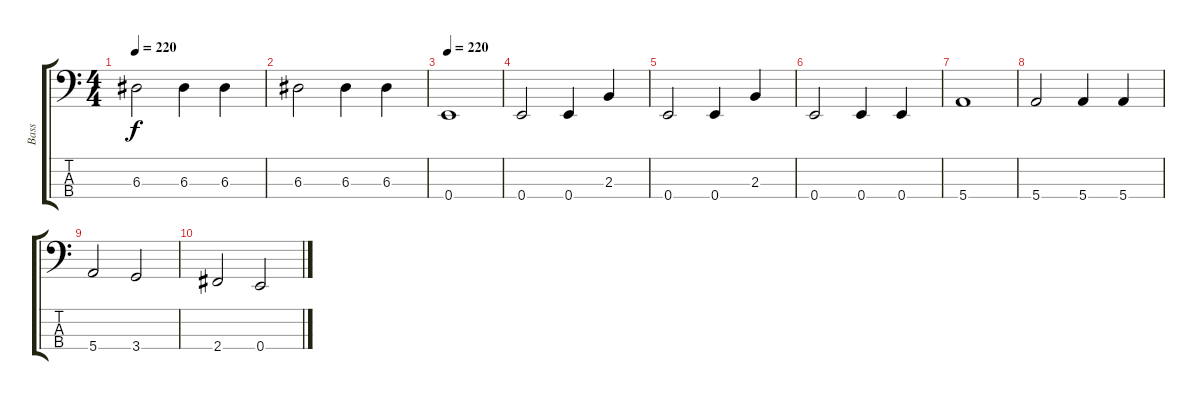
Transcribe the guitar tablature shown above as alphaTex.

\track ("Bass" "Bass") {instrument electricbassfinger}
\staff {score tabs}
\tuning (G2 D2 A1 E1) {hide}
\ts (4 4)
\tempo 220
\clef f4
\ks c
6.3.2{dy f} 6.3.4 6.3.4 |
6.3.2 6.3.4 6.3.4 |
\tempo 250
\tempo 220
0.4.1 |
0.4.2 0.4.4 2.3.4 |
0.4.2 0.4.4 2.3.4 |
0.4.2 0.4.4 0.4.4 |
5.4.1 |
5.4.2 5.4.4 5.4.4 |
5.4.2 3.4.2 |
2.4.2 0.4.2
